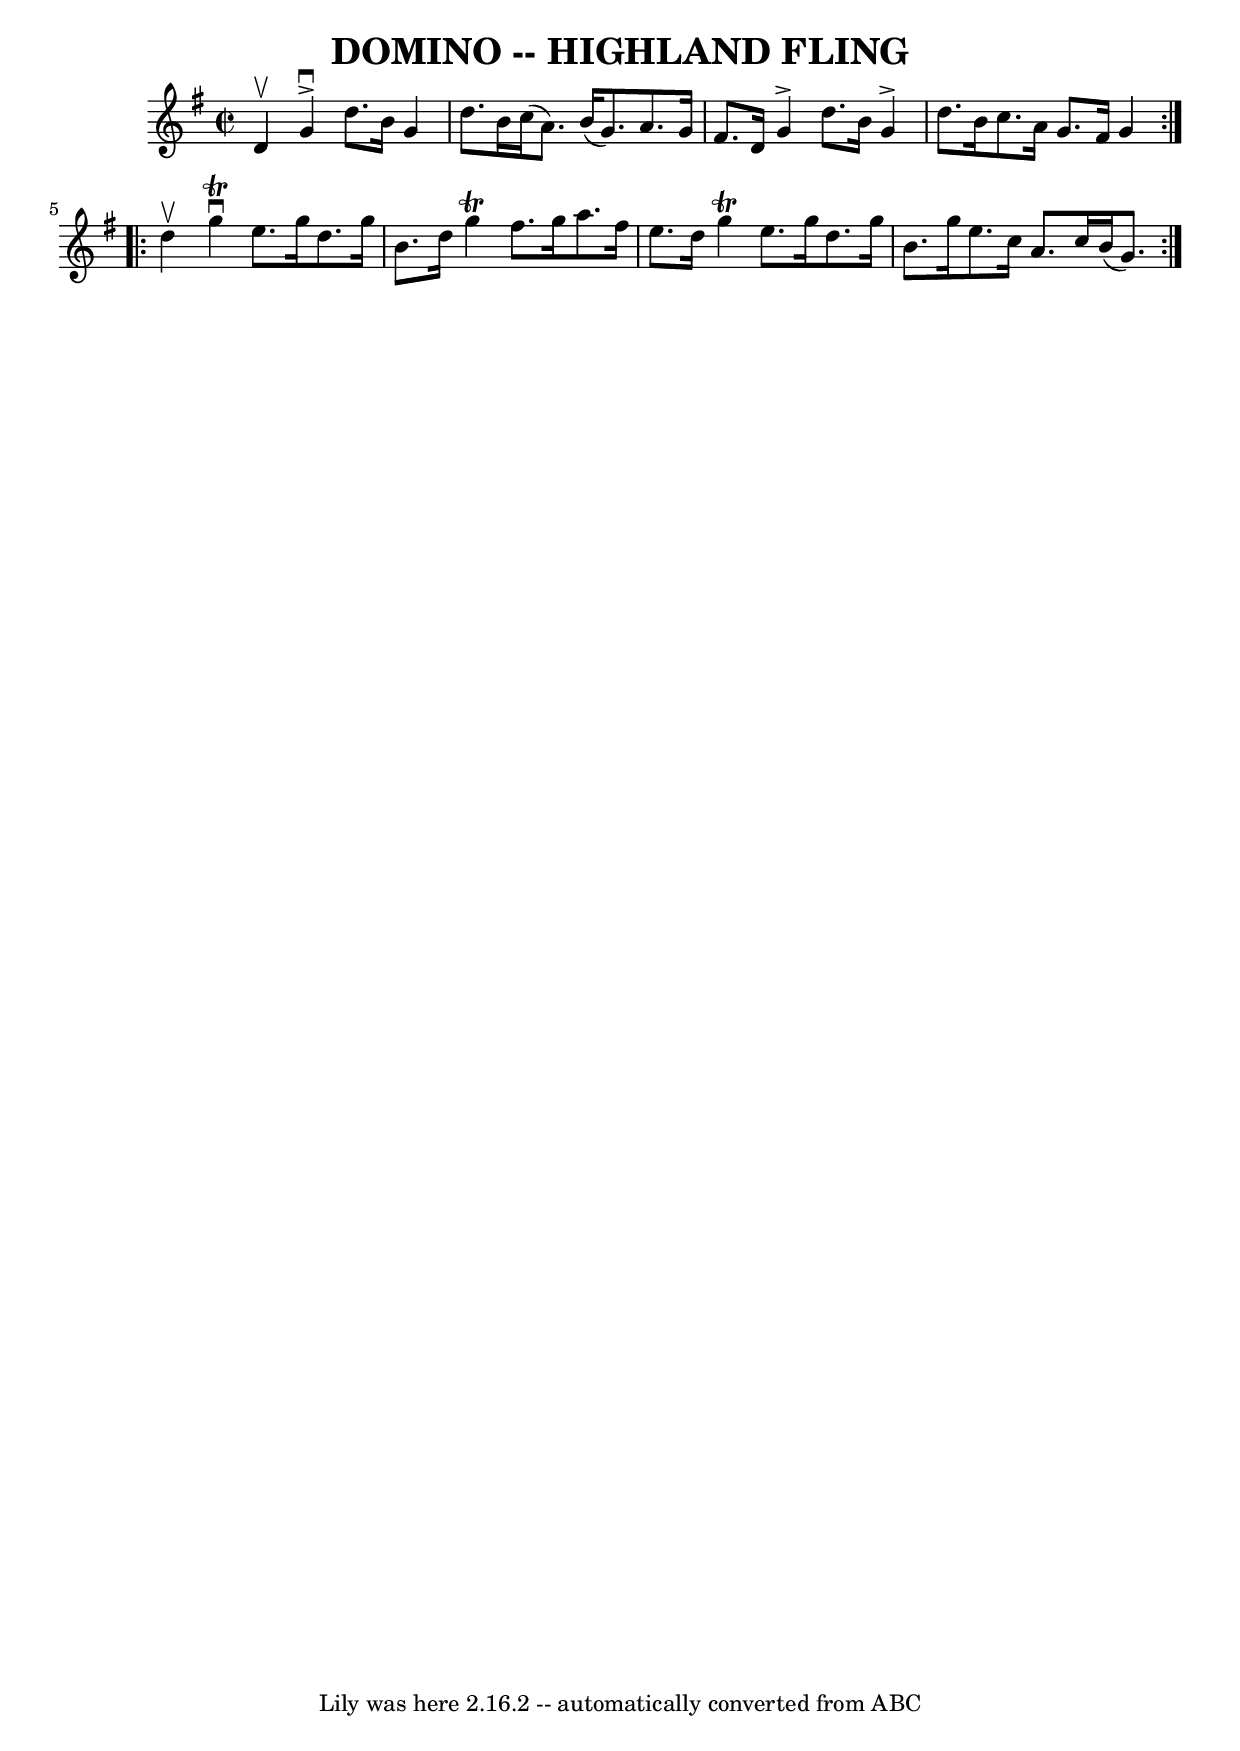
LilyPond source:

\version "2.16.2"
\include "Mammoth.ily"
\header {
  %% book = "Ryan's Mammoth Collection of Fiddle Tunes"
  crossRefNumber = "1"
  footnotes = ""
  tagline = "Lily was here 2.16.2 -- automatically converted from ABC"
  title = "DOMINO -- HIGHLAND FLING"

}
voicedefault =  {



  \repeat volta 2 {

    \override Staff.TimeSignature #'style = #'C
    \time 2/2 
    \key g \major d'4^\upbow       |
    g'4^\accent^\downbow   
    d''8. b'16 g'4 d''8. b'16    |
    c''16 (a'8.) b'16 (
    g'8.) a'8. g'16 fis'8. d'16        |
    g'4^\accent   
    d''8. b'16 g'4^\accent d''8. b'16    |
    c''8. a'16    
    g'8. fis'16 g'4    
  }     
  \repeat volta 2 {
    d''4^\upbow       |
    
    g''4^\downbow^\trill e''8. g''16 d''8. g''16 b'8. d''16    
    |
    g''4^\trill fis''8. g''16 a''8. fis''16 e''8.    
    d''16    |
    g''4^\trill e''8. g''16 d''8. g''16 b'8.    
    g''16    |
    e''8. c''16 a'8. c''16 b'16 (g'8.)   
  }   

}

\score{
  <<

    \context Staff="default"
    {
      \voicedefault 
      
    }

  >>
  \layout {
    
  }
  \midi {
  }

}
